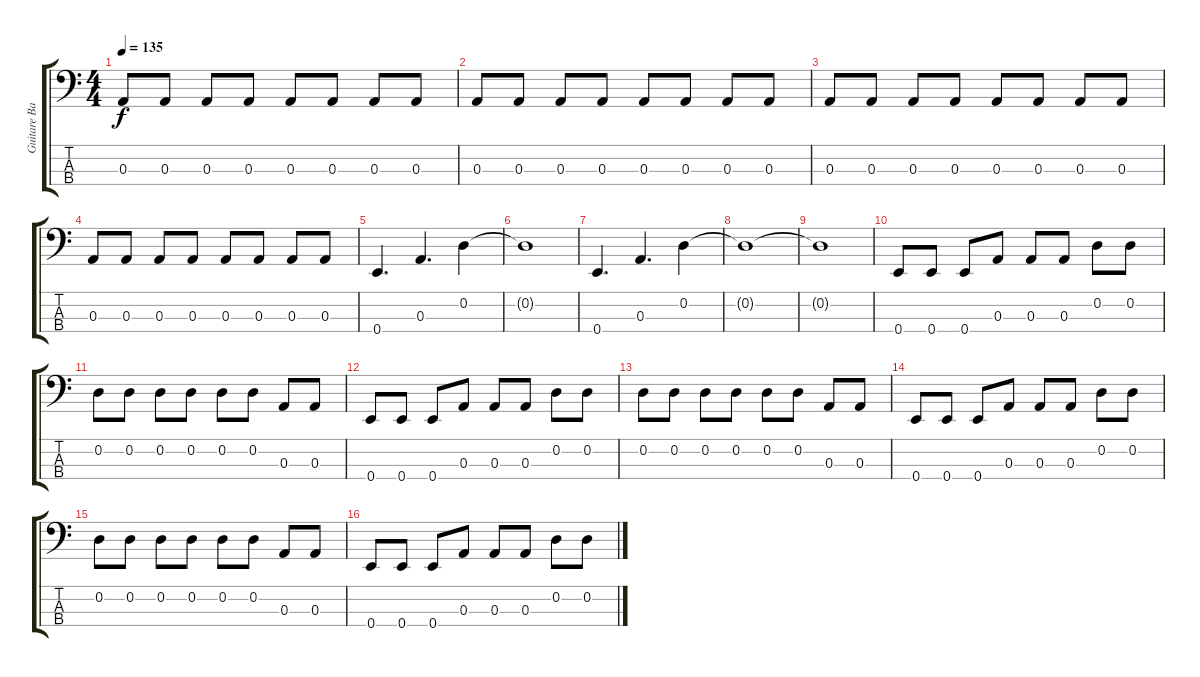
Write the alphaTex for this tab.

\track ("Guitare Basse" "Guitare Ba") {instrument electricbassfinger}
\staff {score tabs}
\tuning (G2 D2 A1 E1) {hide}
\ts (4 4)
\tempo 135
\clef f4
\ks c
0.3.8{dy f} 0.3.8 0.3.8 0.3.8 0.3.8 0.3.8 0.3.8 0.3.8 |
0.3.8 0.3.8 0.3.8 0.3.8 0.3.8 0.3.8 0.3.8 0.3.8 |
0.3.8 0.3.8 0.3.8 0.3.8 0.3.8 0.3.8 0.3.8 0.3.8 |
0.3.8 0.3.8 0.3.8 0.3.8 0.3.8 0.3.8 0.3.8 0.3.8 |
0.4.4{d} 0.3.4{d} 0.2.4 |
0.2{t}.1 |
0.4.4{d} 0.3.4{d} 0.2.4 |
0.2{t}.1 |
0.2{t}.1 |
0.4.8 0.4.8 0.4.8 0.3.8 0.3.8 0.3.8 0.2.8 0.2.8 |
0.2.8 0.2.8 0.2.8 0.2.8 0.2.8 0.2.8 0.3.8 0.3.8 |
0.4.8 0.4.8 0.4.8 0.3.8 0.3.8 0.3.8 0.2.8 0.2.8 |
0.2.8 0.2.8 0.2.8 0.2.8 0.2.8 0.2.8 0.3.8 0.3.8 |
0.4.8 0.4.8 0.4.8 0.3.8 0.3.8 0.3.8 0.2.8 0.2.8 |
0.2.8 0.2.8 0.2.8 0.2.8 0.2.8 0.2.8 0.3.8 0.3.8 |
0.4.8 0.4.8 0.4.8 0.3.8 0.3.8 0.3.8 0.2.8 0.2.8
